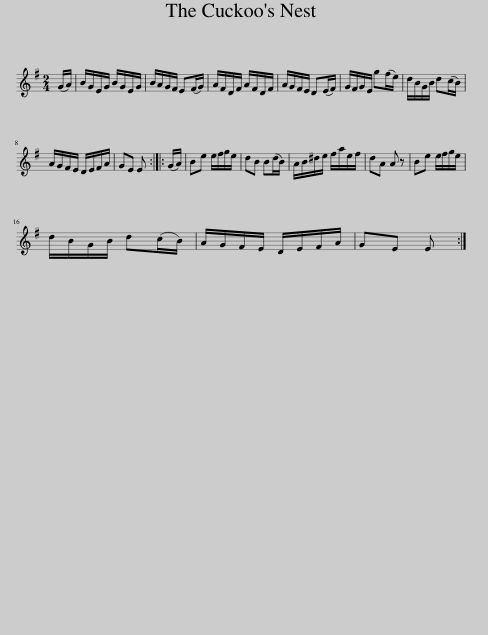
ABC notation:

X:1
L:1/8
M:2/4
I:linebreak $
K:Emin
V:1 treble
V:1
 (G/A/) | B/G/E/G/ B/G/E/G/ | B/A/G/F/ E(F/G/) | A/F/D/F/ A/F/D/F/ | A/G/F/E/ D(E/F/) | %5
 G/F/G/E/ g(f/e/) | d/B/G/B/ d(c/B/) |$ A/G/F/E/ D/E/F/A/ | GE E :: (G/A/) | %10
 Be e/f/g/e/ | dB B(d/B/) | A/B/^d/e/ f/a/e/f/ | dA A z | Be e/f/g/e/ |$ %15
 d/B/G/B/ d(c/B/) | A/G/F/E/ D/E/F/A/ | GE E :| %18
